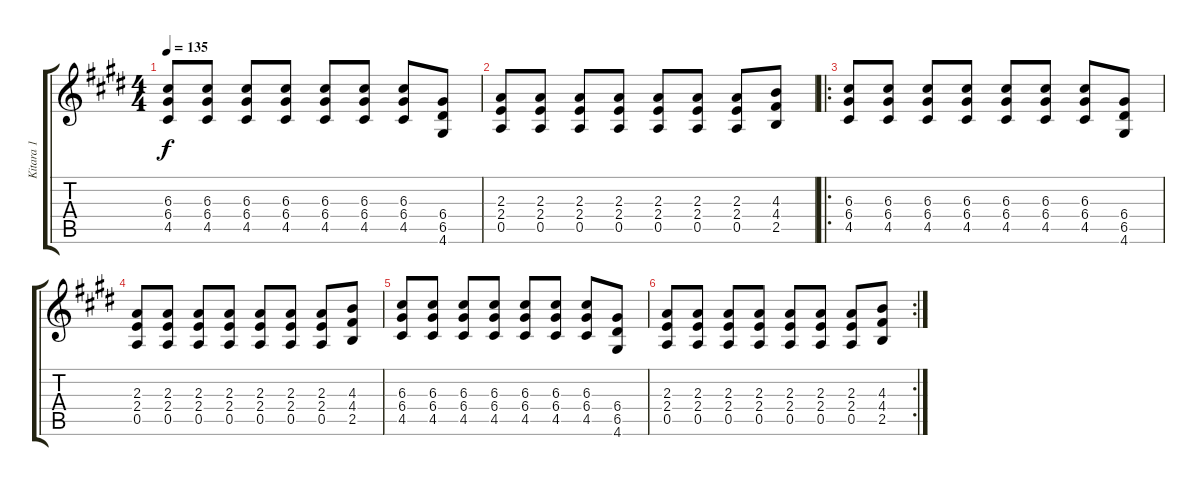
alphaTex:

\track ("Kitara 1" "Kitara 1") {instrument distortionguitar}
\staff {score tabs}
\tuning (E4 B3 G3 D3 A2 E2) {hide}
\ts (4 4)
\tempo 135
\clef g2
\ks e
(6.3 6.4 4.5).8{dy f} (6.3 6.4 4.5).8 (6.3 6.4 4.5).8 (6.3 6.4 4.5).8 (6.3 6.4 4.5).8 (6.3 6.4 4.5).8 (6.3 6.4 4.5).8 (6.4 6.5 4.6).8 |
(2.3 2.4 0.5).8 (2.3 2.4 0.5).8 (2.3 2.4 0.5).8 (2.3 2.4 0.5).8 (2.3 2.4 0.5).8 (2.3 2.4 0.5).8 (2.3 2.4 0.5).8 (4.3 4.4 2.5).8 |
\ro
(6.3 6.4 4.5).8 (6.3 6.4 4.5).8 (6.3 6.4 4.5).8 (6.3 6.4 4.5).8 (6.3 6.4 4.5).8 (6.3 6.4 4.5).8 (6.3 6.4 4.5).8 (6.4 6.5 4.6).8 |
(2.3 2.4 0.5).8 (2.3 2.4 0.5).8 (2.3 2.4 0.5).8 (2.3 2.4 0.5).8 (2.3 2.4 0.5).8 (2.3 2.4 0.5).8 (2.3 2.4 0.5).8 (4.3 4.4 2.5).8 |
(6.3 6.4 4.5).8 (6.3 6.4 4.5).8 (6.3 6.4 4.5).8 (6.3 6.4 4.5).8 (6.3 6.4 4.5).8 (6.3 6.4 4.5).8 (6.3 6.4 4.5).8 (6.4 6.5 4.6).8 |
\rc 2
(2.3 2.4 0.5).8 (2.3 2.4 0.5).8 (2.3 2.4 0.5).8 (2.3 2.4 0.5).8 (2.3 2.4 0.5).8 (2.3 2.4 0.5).8 (2.3 2.4 0.5).8 (4.3 4.4 2.5).8
